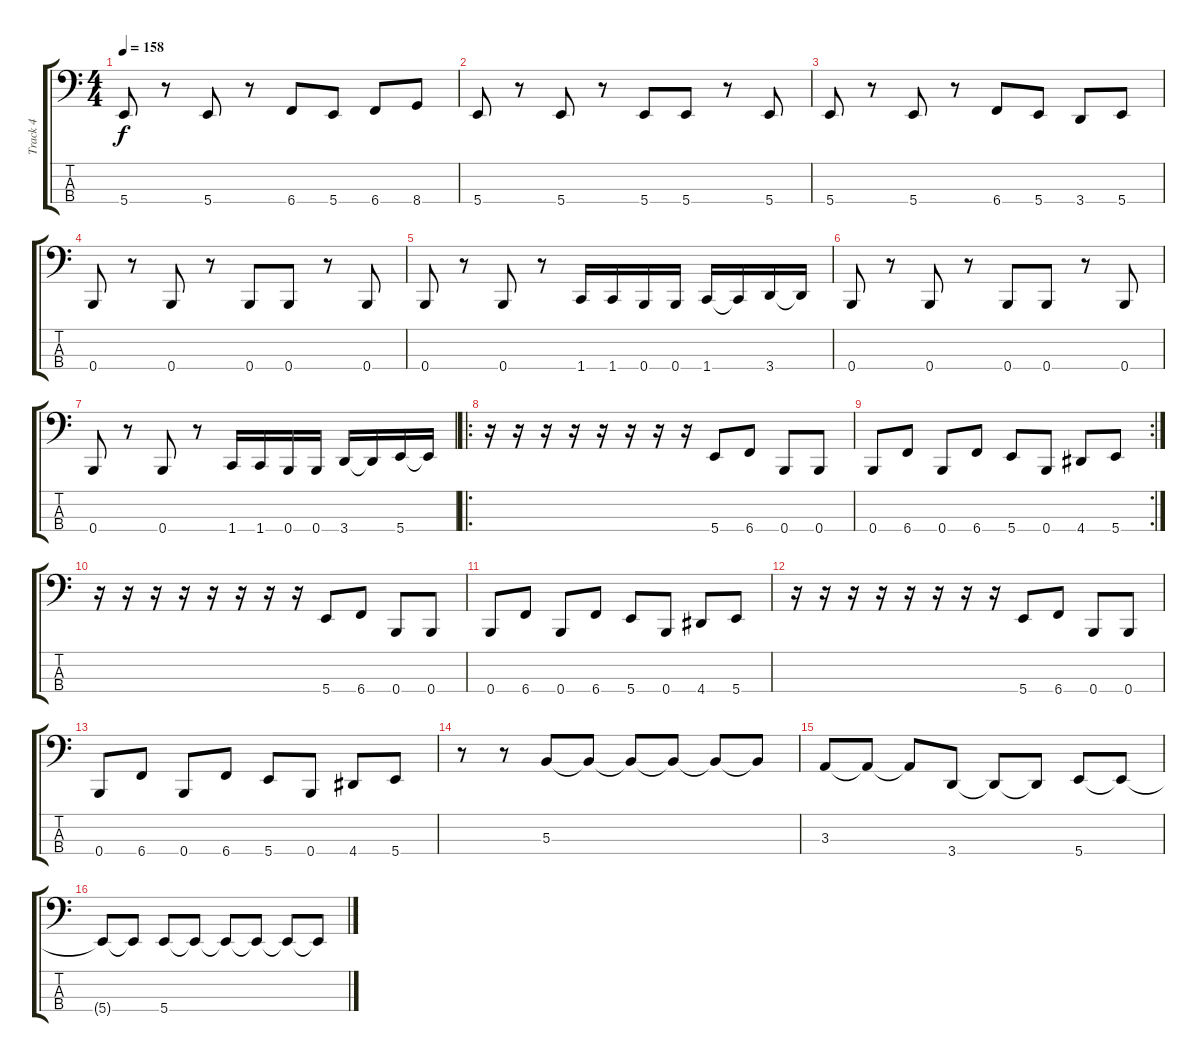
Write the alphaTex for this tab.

\track ("Track 4" "Track 4") {instrument electricbassfinger}
\staff {score tabs}
\tuning (E2 B1 Gb1 B0) {hide}
\ts (4 4)
\tempo 158
\clef f4
\ks c
5.4.8{dy f} r.8 5.4.8 r.8 6.4.8 5.4.8 6.4.8 8.4.8 |
5.4.8 r.8 5.4.8 r.8 5.4.8 5.4.8 r.8 5.4.8 |
5.4.8 r.8 5.4.8 r.8 6.4.8 5.4.8 3.4.8 5.4.8 |
0.4.8 r.8 0.4.8 r.8 0.4.8 0.4.8 r.8 0.4.8 |
0.4.8 r.8 0.4.8 r.8 1.4.16 1.4.16 0.4.16 0.4.16 1.4.16 1.4{t}.16 3.4.16 3.4{t}.16 |
0.4.8 r.8 0.4.8 r.8 0.4.8 0.4.8 r.8 0.4.8 |
0.4.8 r.8 0.4.8 r.8 1.4.16 1.4.16 0.4.16 0.4.16 3.4.16 3.4{t}.16 5.4.16 5.4{t}.16 |
\ro
r.16 r.16 r.16 r.16 r.16 r.16 r.16 r.16 5.4.8 6.4.8 0.4.8 0.4.8 |
\rc 2
0.4.8 6.4.8 0.4.8 6.4.8 5.4.8 0.4.8 4.4.8 5.4.8 |
r.16 r.16 r.16 r.16 r.16 r.16 r.16 r.16 5.4.8 6.4.8 0.4.8 0.4.8 |
0.4.8 6.4.8 0.4.8 6.4.8 5.4.8 0.4.8 4.4.8 5.4.8 |
r.16 r.16 r.16 r.16 r.16 r.16 r.16 r.16 5.4.8 6.4.8 0.4.8 0.4.8 |
0.4.8 6.4.8 0.4.8 6.4.8 5.4.8 0.4.8 4.4.8 5.4.8 |
r.8 r.8 5.3.8 5.3{t}.8 5.3{t}.8 5.3{t}.8 5.3{t}.8 5.3{t}.8 |
3.3.8 3.3{t}.8 3.3{t}.8 3.4.8 3.4{t}.8 3.4{t}.8 5.4.8 5.4{t}.8 |
5.4{t}.8 5.4{t}.8 5.4.8 5.4{t}.8 5.4{t}.8 5.4{t}.8 5.4{t}.8 5.4{t}.8
